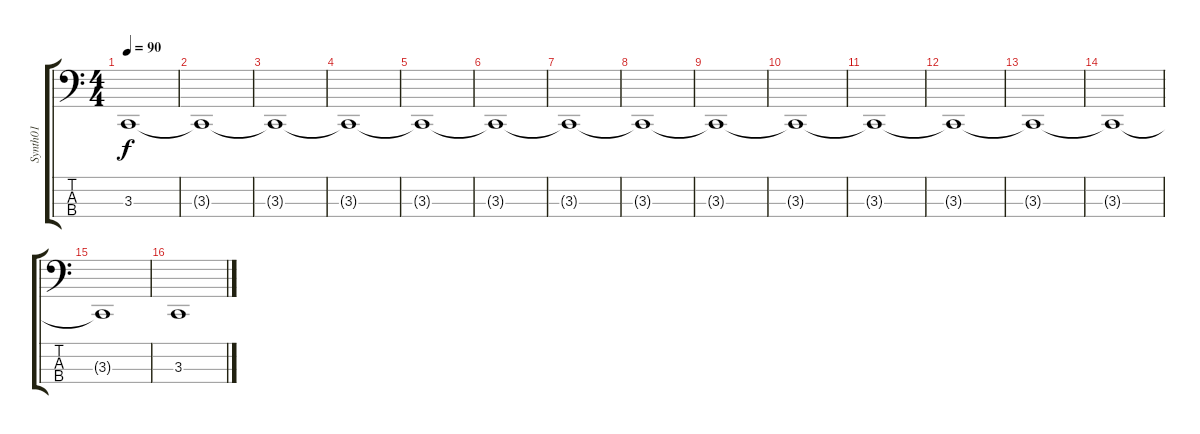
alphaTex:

\track ("Synth01" "Synth01") {instrument lead6voice}
\staff {score tabs}
\tuning (G2 D2 A1 E1) {hide}
\ts (4 4)
\tempo 90
\clef f4
\ks c
3.3{t}.1{dy f} |
3.3{t}.1 |
3.3{t}.1 |
3.3{t}.1 |
3.3{t}.1 |
3.3{t}.1 |
3.3{t}.1 |
3.3{t}.1 |
3.3{t}.1 |
3.3{t}.1 |
3.3{t}.1 |
3.3{t}.1 |
3.3{t}.1 |
3.3{t}.1 |
3.3{t}.1 |
3.3.1
